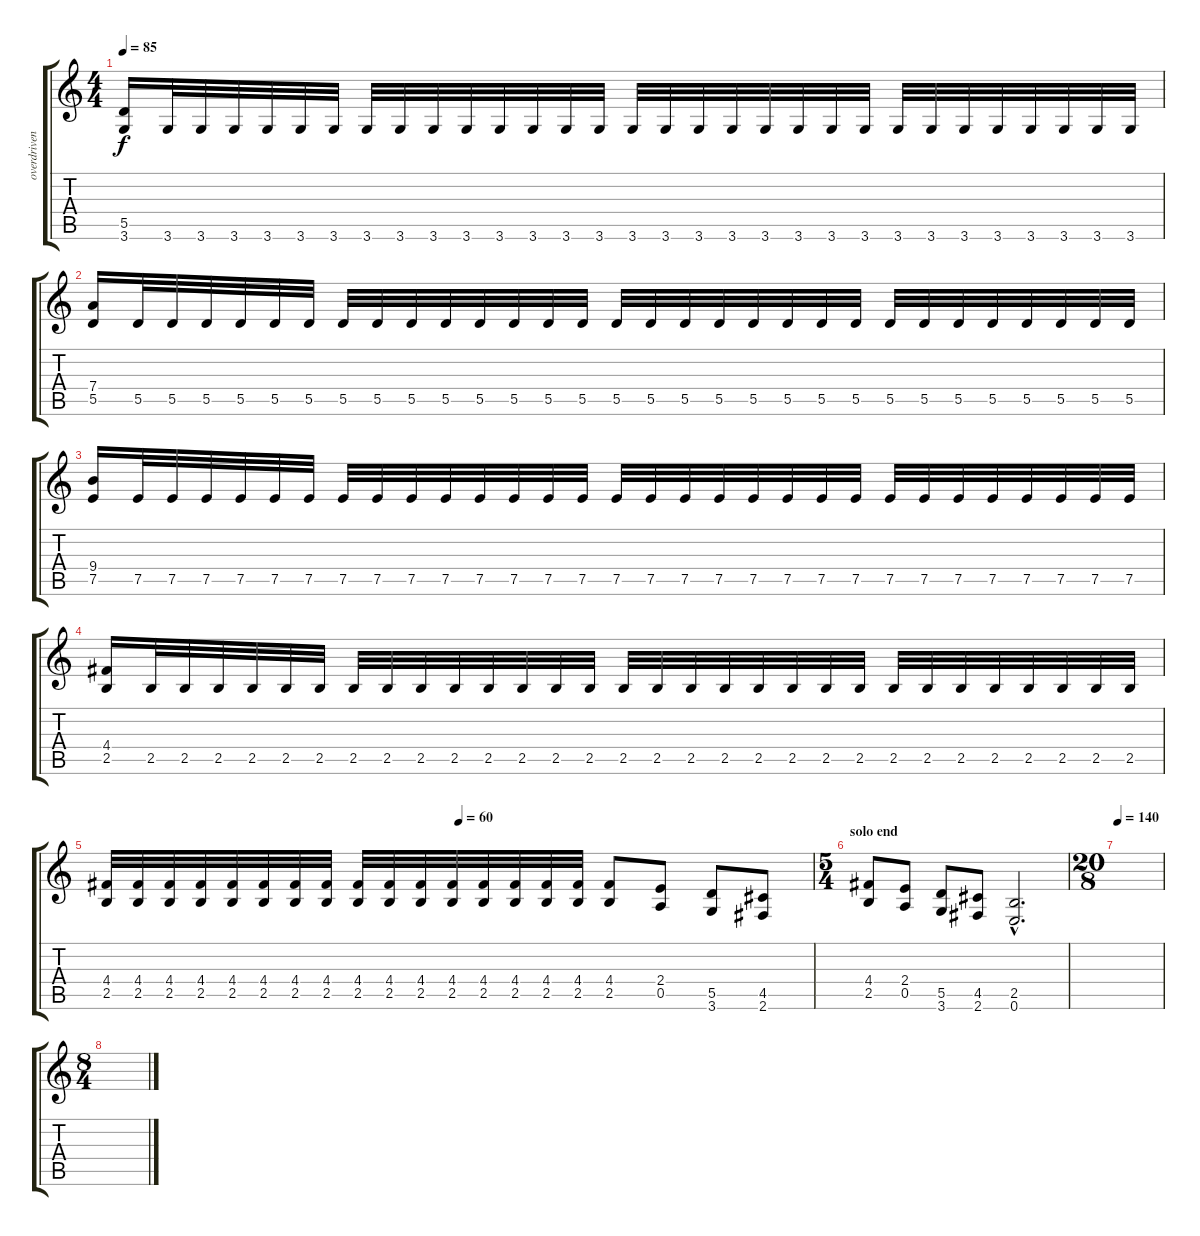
\track ("overdriven" "overdriven") {instrument overdrivenguitar}
\staff {score tabs}
\tuning (E4 B3 G3 D3 A2 E2) {hide}
\ts (4 4)
\tempo 85
\clef g2
\ks c
(5.5 3.6).16{dy f} 3.6.32 3.6.32 3.6.32 3.6.32 3.6.32 3.6.32 3.6.32 3.6.32 3.6.32 3.6.32 3.6.32 3.6.32 3.6.32 3.6.32 3.6.32 3.6.32 3.6.32 3.6.32 3.6.32 3.6.32 3.6.32 3.6.32 3.6.32 3.6.32 3.6.32 3.6.32 3.6.32 3.6.32 3.6.32 3.6.32 |
(7.4 5.5).16 5.5.32 5.5.32 5.5.32 5.5.32 5.5.32 5.5.32 5.5.32 5.5.32 5.5.32 5.5.32 5.5.32 5.5.32 5.5.32 5.5.32 5.5.32 5.5.32 5.5.32 5.5.32 5.5.32 5.5.32 5.5.32 5.5.32 5.5.32 5.5.32 5.5.32 5.5.32 5.5.32 5.5.32 5.5.32 5.5.32 |
(9.4 7.5).16 7.5.32 7.5.32 7.5.32 7.5.32 7.5.32 7.5.32 7.5.32 7.5.32 7.5.32 7.5.32 7.5.32 7.5.32 7.5.32 7.5.32 7.5.32 7.5.32 7.5.32 7.5.32 7.5.32 7.5.32 7.5.32 7.5.32 7.5.32 7.5.32 7.5.32 7.5.32 7.5.32 7.5.32 7.5.32 7.5.32 |
(4.4 2.5).16 2.5.32 2.5.32 2.5.32 2.5.32 2.5.32 2.5.32 2.5.32 2.5.32 2.5.32 2.5.32 2.5.32 2.5.32 2.5.32 2.5.32 2.5.32 2.5.32 2.5.32 2.5.32 2.5.32 2.5.32 2.5.32 2.5.32 2.5.32 2.5.32 2.5.32 2.5.32 2.5.32 2.5.32 2.5.32 2.5.32 |
\tempo (60 0.5)
(4.4 2.5).32 (4.4 2.5).32 (4.4 2.5).32 (4.4 2.5).32 (4.4 2.5).32 (4.4 2.5).32 (4.4 2.5).32 (4.4 2.5).32 (4.4 2.5).32 (4.4 2.5).32 (4.4 2.5).32 (4.4 2.5).32 (4.4 2.5).32 (4.4 2.5).32 (4.4 2.5).32 (4.4 2.5).32 (4.4 2.5).8 (2.4 0.5).8 (5.5 3.6).8 (4.5 2.6).8 |
\ts (5 4)
\section ("" "solo end")
(4.4 2.5).8 (2.4 0.5).8 (5.5 3.6).8 (4.5 2.6).8 (2.5{hac} 0.6{hac}).2{d} |
\ts (20 8)
\tempo 140
|
\ts (8 4)
